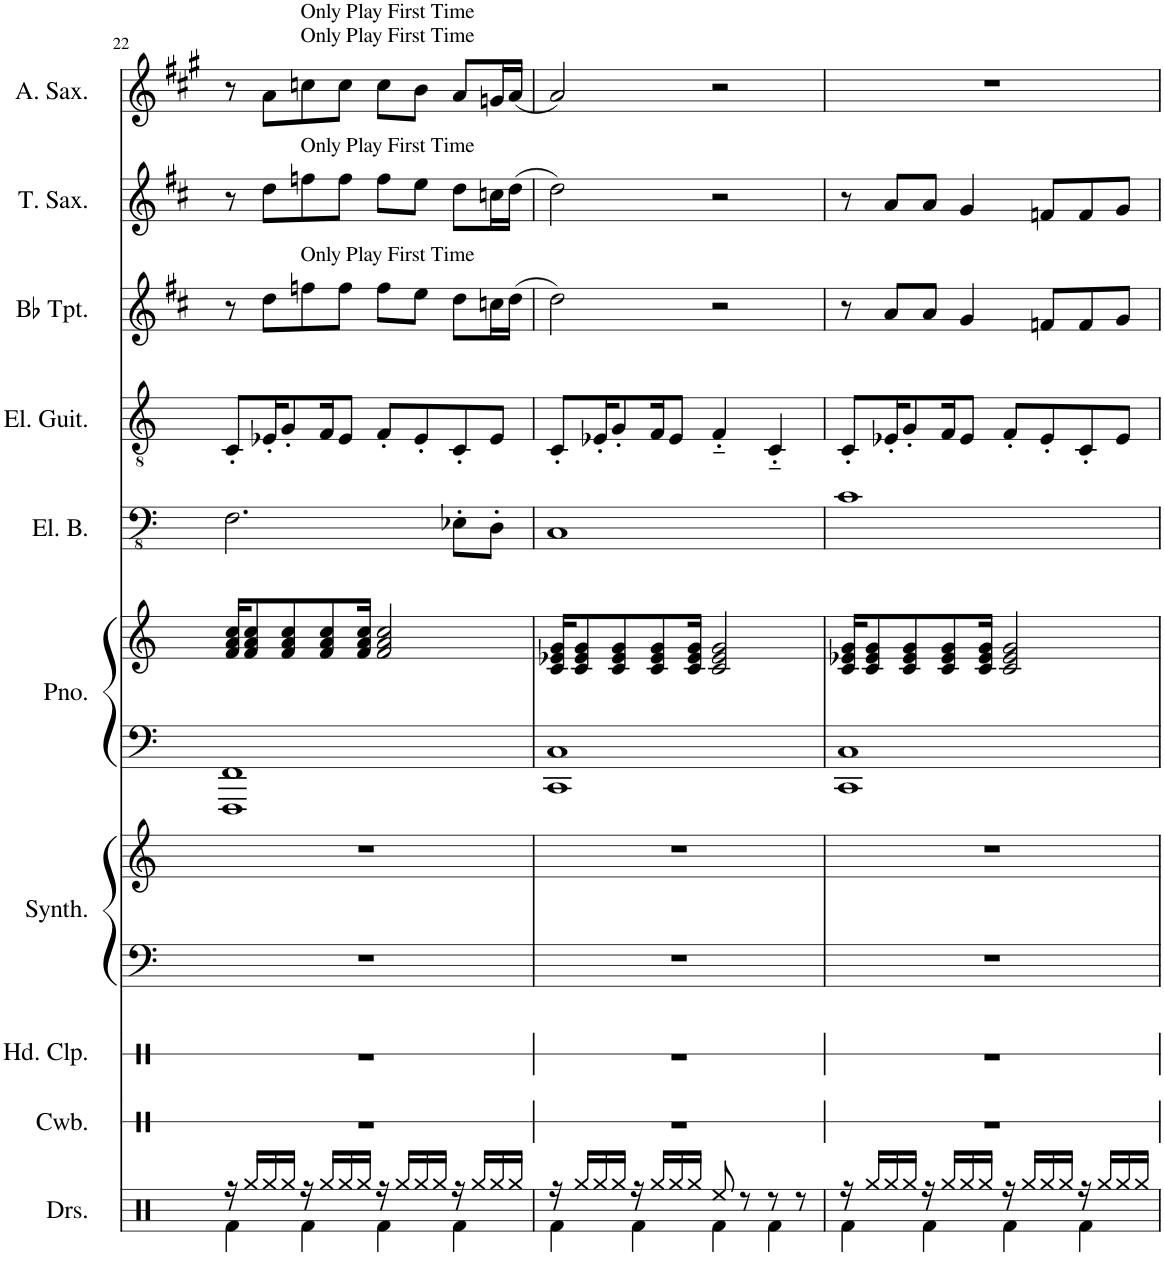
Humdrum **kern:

**kern	**kern	**kern	**kern	**kern	**kern	**kern	**kern	**kern	**kern	**kern	**kern
*part10	*part9	*part8	*part7	*part7	*part6	*part6	*part5	*part4	*part3	*part2	*part1
*staff12	*staff11	*staff10	*staff9	*staff8	*staff7	*staff6	*staff5	*staff4	*staff3	*staff2	*staff1
*I"Drumset	*I"Cowbell	*I"Hand Clap	*I"Warm Synthesizer	*	*I"Piano	*	*I"Electric Bass	*I"Electric Guitar	*I"Bb Trumpet	*I"Tenor Saxophone	*I"Alto Saxophone
*I'Drs.	*I'Cwb.	*I'Hd. Clp.	*I'Synth.	*	*I'Pno.	*	*I'El. B.	*I'El. Guit.	*I'Bb Tpt.	*I'T. Sax.	*I'A. Sax.
!!LO:PB:g=z
*clefX	*clefX	*clefX	*clefF4	*clefG2	*clefF4	*clefG2	*clefFv4	*clefGv2	*clefG2	*clefG2	*clefG2
*	*	*	*	*	*	*	*	*	*Trd1c2	*Trd8c14	*Trd5c9
*k[]	*k[]	*k[]	*k[]	*k[]	*k[]	*k[]	*k[]	*k[]	*k[f#c#]	*k[f#c#]	*k[f#c#g#]
*M4/4	*M4/4	*M4/4	*M4/4	*M4/4	*M4/4	*M4/4	*M4/4	*M4/4	*M4/4	*M4/4	*M4/4
=22	=22	=22	=22	=22	=22	=22	=22	=22	=22	=22	=22
*^	*	*	*	*	*	*	*	*	*	*	*
16r	4Rf\	1r	1r	1r	1r	1FFF 1FF	16f/ 16a/ 16cc/KL	2.FF\	8C'/L	8r	8r	8r
16Rgg/LL	.	.	.	.	.	.	8f/ 8a/ 8cc/	.	.	.	.	.
16Rgg/	.	.	.	.	.	.	.	.	16E-X'/K	8dd\L	8dd\L	8a\L
16Rgg/JJ	.	.	.	.	.	.	8f/ 8a/ 8cc/	.	8G'/	.	.	.
!	!	!	!	!	!	!	!	!	!	!	!	!LO:TX:a:t=Only Play First Time
!	!	!	!	!	!	!	!	!	!	!	!	!LO:TX:a:t=Only Play First Time
!	!	!	!	!	!	!	!	!	!	!	!LO:TX:a:t=Only Play First Time	!
!	!	!	!	!	!	!	!	!	!	!LO:TX:a:t=Only Play First Time	!	!
16r	4Rf\	.	.	.	.	.	.	.	.	8ffn\	8ffn\	8ccn\
16Rgg/LL	.	.	.	.	.	.	8f/ 8a/ 8cc/	.	16F/K	.	.	.
16Rgg/	.	.	.	.	.	.	.	.	8E-/J	8ff\J	8ff\J	8cc\J
16Rgg/JJ	.	.	.	.	.	.	16f/ 16a/ 16cc/Jk	.	.	.	.	.
16r	4Rf\	.	.	.	.	.	2f/ 2a/ 2cc/	.	8F'/L	8ff\L	8ff\L	8cc\L
16Rgg/LL	.	.	.	.	.	.	.	.	.	.	.	.
16Rgg/	.	.	.	.	.	.	.	.	8E-'/	8ee\J	8ee\J	8b\J
16Rgg/JJ	.	.	.	.	.	.	.	.	.	.	.	.
16r	4Rf\	.	.	.	.	.	.	8EE-X'\L	8C'/	8dd\L	8dd\L	8a/L
16Rgg/LL	.	.	.	.	.	.	.	.	.	.	.	.
16Rgg/	.	.	.	.	.	.	.	8DD'\J	8E-/J	16ccn\L	16ccn\L	16gn/L
16Rgg/JJ	.	.	.	.	.	.	.	.	.	(16dd\JJ	(16dd\JJ	(16a/JJ
=23	=23	=23	=23	=23	=23	=23	=23	=23	=23	=23	=23	=23
16r	4Rf\	1r	1r	1r	1r	1CC 1C	16c/ 16e-X/ 16g/KL	1CC	8C'/L	2dd\)	2dd\)	2a/)
16Rgg/LL	.	.	.	.	.	.	8c/ 8e-/ 8g/	.	.	.	.	.
16Rgg/	.	.	.	.	.	.	.	.	16E-X'/K	.	.	.
16Rgg/JJ	.	.	.	.	.	.	8c/ 8e-/ 8g/	.	8G'/	.	.	.
16r	4Rf\	.	.	.	.	.	.	.	.	.	.	.
16Rgg/LL	.	.	.	.	.	.	8c/ 8e-/ 8g/	.	16F/K	.	.	.
16Rgg/	.	.	.	.	.	.	.	.	8E-/J	.	.	.
16Rgg/JJ	.	.	.	.	.	.	16c/ 16e-/ 16g/Jk	.	.	.	.	.
8Ree/	4Rf\	.	.	.	.	.	2c/ 2e-/ 2g/	.	4F'~/	2r	2r	2r
8r	.	.	.	.	.	.	.	.	.	.	.	.
8r	4Rf\	.	.	.	.	.	.	.	4C'~/	.	.	.
8r	.	.	.	.	.	.	.	.	.	.	.	.
=24	=24	=24	=24	=24	=24	=24	=24	=24	=24	=24	=24	=24
16r	4Rf\	1r	1r	1r	1r	1CC 1C	16c/ 16e-X/ 16g/KL	1C	8C'/L	8r	8r	1r
16Rgg/LL	.	.	.	.	.	.	8c/ 8e-/ 8g/	.	.	.	.	.
16Rgg/	.	.	.	.	.	.	.	.	16E-X'/K	8a/L	8a/L	.
16Rgg/JJ	.	.	.	.	.	.	8c/ 8e-/ 8g/	.	8G'/	.	.	.
16r	4Rf\	.	.	.	.	.	.	.	.	8a/J	8a/J	.
16Rgg/LL	.	.	.	.	.	.	8c/ 8e-/ 8g/	.	16F/K	.	.	.
16Rgg/	.	.	.	.	.	.	.	.	8E-/J	4g/	4g/	.
16Rgg/JJ	.	.	.	.	.	.	16c/ 16e-/ 16g/Jk	.	.	.	.	.
16r	4Rf\	.	.	.	.	.	2c/ 2e-/ 2g/	.	8F'/L	.	.	.
16Rgg/LL	.	.	.	.	.	.	.	.	.	.	.	.
16Rgg/	.	.	.	.	.	.	.	.	8E-'/	8fn/L	8fn/L	.
16Rgg/JJ	.	.	.	.	.	.	.	.	.	.	.	.
16r	4Rf\	.	.	.	.	.	.	.	8C'/	8f/	8f/	.
16Rgg/LL	.	.	.	.	.	.	.	.	.	.	.	.
16Rgg/	.	.	.	.	.	.	.	.	8E-/J	8g/J	8g/J	.
16Rgg/JJ	.	.	.	.	.	.	.	.	.	.	.	.
*v	*v	*	*	*	*	*	*	*	*	*	*	*
=	=	=	=	=	=	=	=	=	=	=	=
*-	*-	*-	*-	*-	*-	*-	*-	*-	*-	*-	*-
